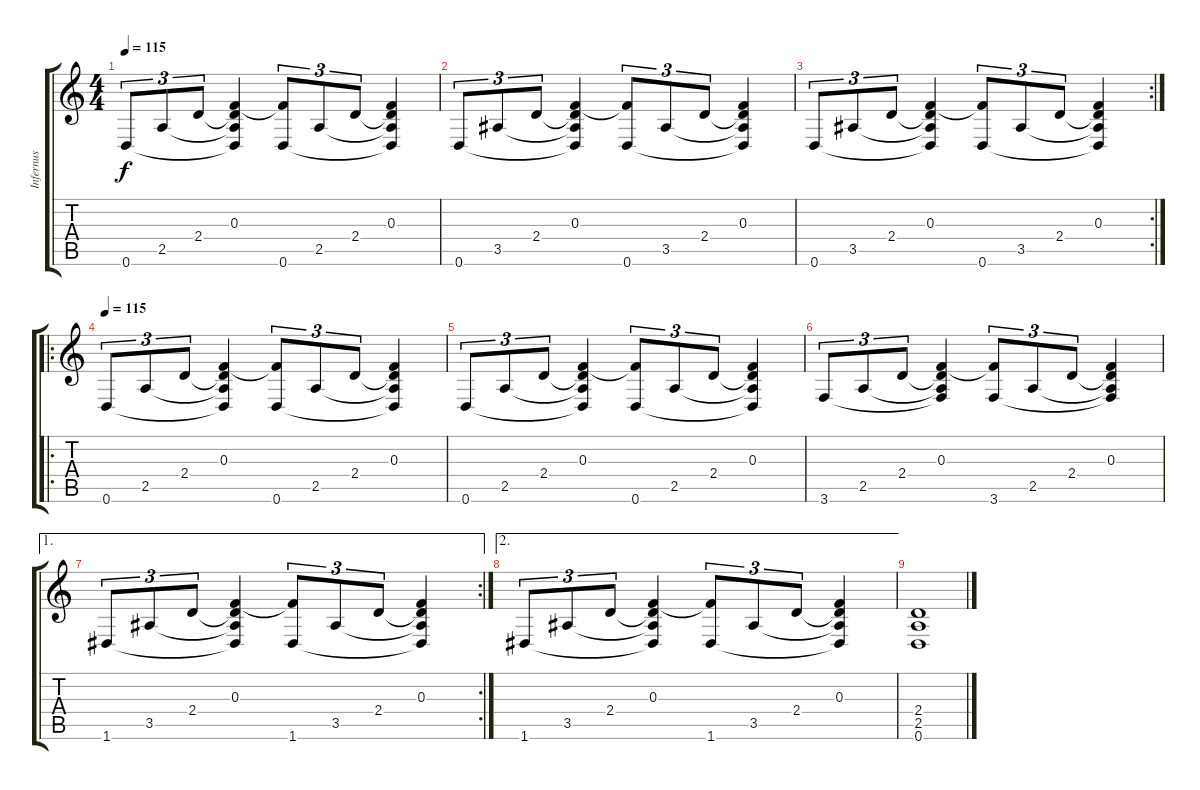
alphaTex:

\track ("Infernus" "Infernus") {instrument distortionguitar}
\staff {score tabs}
\tuning (D4 A3 F3 C3 G2 D2) {hide}
\ts (4 4)
\tempo 115
\clef g2
\ks c
0.6.8{tu (3 2) dy f} 2.5.8{tu (3 2)} 2.4.8{tu (3 2)} (0.3 2.4{t} 2.5{t} 0.6{t}).4 (0.3{t} 0.6).8{tu (3 2)} 2.5.8{tu (3 2)} 2.4.8{tu (3 2)} (0.3 2.4{t} 2.5{t} 0.6{t}).4 |
0.6.8{tu (3 2)} 3.5.8{tu (3 2)} 2.4.8{tu (3 2)} (0.3 2.4{t} 3.5{t} 0.6{t}).4 (0.3{t} 0.6).8{tu (3 2)} 3.5.8{tu (3 2)} 2.4.8{tu (3 2)} (0.3 2.4{t} 3.5{t} 0.6{t}).4 |
\rc 2
0.6.8{tu (3 2)} 3.5.8{tu (3 2)} 2.4.8{tu (3 2)} (0.3 2.4{t} 3.5{t} 0.6{t}).4 (0.3{t} 0.6).8{tu (3 2)} 3.5.8{tu (3 2)} 2.4.8{tu (3 2)} (0.3 2.4{t} 3.5{t} 0.6{t}).4 |
\ro
\tempo 115
0.6.8{tu (3 2)} 2.5.8{tu (3 2)} 2.4.8{tu (3 2)} (0.3 2.4{t} 2.5{t} 0.6{t}).4 (0.3{t} 0.6).8{tu (3 2)} 2.5.8{tu (3 2)} 2.4.8{tu (3 2)} (0.3 2.4{t} 2.5{t} 0.6{t}).4 |
0.6.8{tu (3 2)} 2.5.8{tu (3 2)} 2.4.8{tu (3 2)} (0.3 2.4{t} 2.5{t} 0.6{t}).4 (0.3{t} 0.6).8{tu (3 2)} 2.5.8{tu (3 2)} 2.4.8{tu (3 2)} (0.3 2.4{t} 2.5{t} 0.6{t}).4 |
3.6.8{tu (3 2)} 2.5.8{tu (3 2)} 2.4.8{tu (3 2)} (0.3 2.4{t} 2.5{t} 3.6{t}).4 (0.3{t} 3.6).8{tu (3 2)} 2.5.8{tu (3 2)} 2.4.8{tu (3 2)} (0.3 2.4{t} 2.5{t} 3.6{t}).4 |
\ae 1
\rc 2
1.6.8{tu (3 2)} 3.5.8{tu (3 2)} 2.4.8{tu (3 2)} (0.3 2.4{t} 3.5{t} 1.6{t}).4 (0.3{t} 1.6).8{tu (3 2)} 3.5.8{tu (3 2)} 2.4.8{tu (3 2)} (0.3 2.4{t} 3.5{t} 1.6{t}).4 |
\ae 2
1.6.8{tu (3 2)} 3.5.8{tu (3 2)} 2.4.8{tu (3 2)} (0.3 2.4{t} 3.5{t} 1.6{t}).4 (0.3{t} 1.6).8{tu (3 2)} 3.5.8{tu (3 2)} 2.4.8{tu (3 2)} (0.3 2.4{t} 3.5{t} 1.6{t}).4 |
(2.4 2.5 0.6).1
